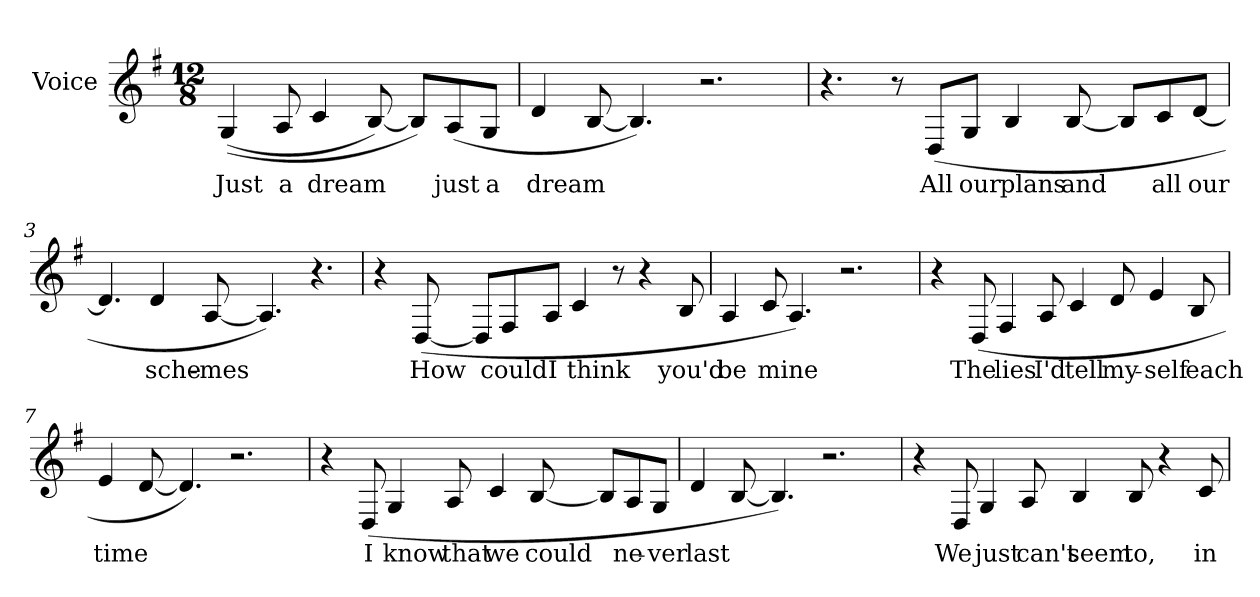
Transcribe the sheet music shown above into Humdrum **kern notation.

**kern	**text
*part1	*part1
*staff1	*staff1
*I"Voice	*
*I'Voice	*
!!LO:PB:g=z
*clefG2	*
*k[f#]	*
*G:	*
*M12/8	*
=	=
!	!LO:LY:b:color=#000000
((4Gi/	Just
!	!LO:LY:b:color=#000000
8Ai/	a
!	!LO:LY:b:color=#000000
4ci/	dream
[8Bi/)	.
8Bi/L])	.
!	!LO:LY:b:color=#000000
(8Ai/	just
!	!LO:LY:b:color=#000000
8Gi/J	a
=1	=1
!	!LO:LY:b:color=#000000
4di/	dream
[8Bi/	.
4.Bi/])	.
2.r	.
=2	=2
4.r	.
8r	.
!	!LO:LY:b:color=#000000
(8Di/L	All
!	!LO:LY:b:color=#000000
8Gi/J	our
!	!LO:LY:b:color=#000000
4Bi/	plans
!	!LO:LY:b:color=#000000
[8Bi/	and
8Bi/L]	.
!	!LO:LY:b:color=#000000
8ci/	all
!	!LO:LY:b:color=#000000
[8di/J	our
!!LO:LB:g=z
=3	=3
4.di/]	.
!	!LO:LY:b:color=#000000
4di/	sche-
!	!LO:LY:b:color=#000000
[8Ai/	-mes
4.Ai/])	.
4.r	.
=4	=4
4r	.
!	!LO:LY:b:color=#000000
([8Di/	How
8Di/L]	.
!	!LO:LY:b:color=#000000
8F#i/	could
!	!LO:LY:b:color=#000000
8Ai/J	I
!	!LO:LY:b:color=#000000
4ci/	think
8r	.
4r	.
!	!LO:LY:b:color=#000000
8Bi/	you'd
=5	=5
!	!LO:LY:b:color=#000000
4Ai/	be
!	!LO:LY:b:color=#000000
8ci/	mine
4.Ai/)	.
2.r	.
!!LO:LB:g=z
=6	=6
4r	.
!	!LO:LY:b:color=#000000
(8Di/	The
!	!LO:LY:b:color=#000000
4F#i/	lies
!	!LO:LY:b:color=#000000
8Ai/	I'd
!	!LO:LY:b:color=#000000
4ci/	tell
!	!LO:LY:b:color=#000000
8di/	my-
!	!LO:LY:b:color=#000000
4ei/	-self
!	!LO:LY:b:color=#000000
8Bi/	each
=7	=7
!	!LO:LY:b:color=#000000
4ei/	time
[8di/	.
4.di/])	.
2.r	.
=8	=8
4r	.
!	!LO:LY:b:color=#000000
(8Di/	I
!	!LO:LY:b:color=#000000
4Gi/	know
!	!LO:LY:b:color=#000000
8Ai/	that
!	!LO:LY:b:color=#000000
4ci/	we
!	!LO:LY:b:color=#000000
[8Bi/	could
8Bi/L]	.
!	!LO:LY:b:color=#000000
8Ai/	ne-
!	!LO:LY:b:color=#000000
8Gi/J	-ver
!!LO:LB:g=z
=9	=9
!	!LO:LY:b:color=#000000
4di/	last
[8Bi/	.
4.Bi/])	.
2.r	.
=10	=10
4r	.
!	!LO:LY:b:color=#000000
8Di/	We
!	!LO:LY:b:color=#000000
4Gi/	just
!	!LO:LY:b:color=#000000
8Ai/	can't
!	!LO:LY:b:color=#000000
4Bi/	seem
!	!LO:LY:b:color=#000000
8Bi/	to,
4r	.
!	!LO:LY:b:color=#000000
8ci/	in
=	=
*-	*-
